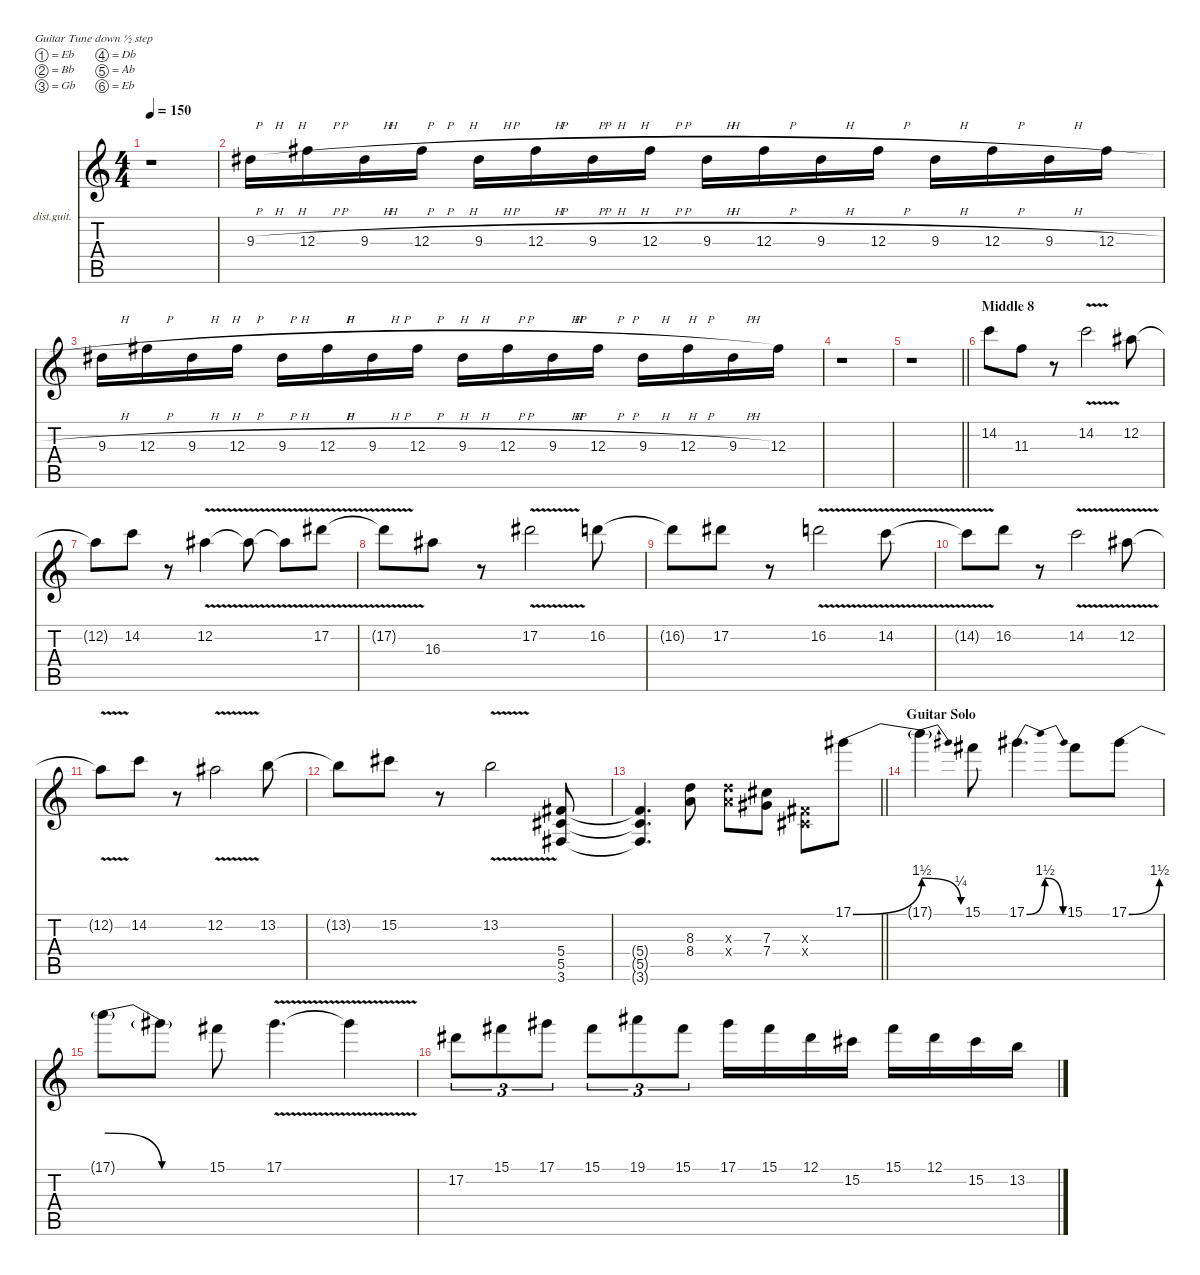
\defaultSystemsLayout 4
\hideDynamics
\bracketExtendMode nobrackets
\firstSystemTrackNameOrientation horizontal
\otherSystemsTrackNameOrientation horizontal
\track ("Satchel (Lead)" "dist.guit.") {instrument distortionguitar}
\staff {score tabs}
\tuning (Eb4 Bb3 Gb3 Db3 Ab2 Eb2)
\ts (4 4)
\tempo 150
\clef g2
\ks c
r.1{dy f} |
9.3{h}.16 12.3{h}.16 9.3{h}.16 12.3{h}.16 9.3{h}.16 12.3{h}.16 9.3{h}.16 12.3{h}.16 9.3{h}.16 12.3{h}.16 9.3{h}.16 12.3{h}.16 9.3{h}.16 12.3{h}.16 9.3{h}.16 12.3{h}.16 |
9.3{h}.16 12.3{h}.16 9.3{h}.16 12.3{h}.16 9.3{h}.16 12.3{h}.16 9.3{h}.16 12.3{h}.16 9.3{h}.16 12.3{h}.16 9.3{h}.16 12.3{h}.16 9.3{h}.16 12.3{h}.16 9.3{h}.16 12.3.16 |
r.1 |
\barLineRight lightlight
r.1 |
\section ("" "Middle 8")
14.2.8 11.3.8 r.8 14.2{v}.2 12.2.8 |
12.2{t}.8 14.2.8 r.8 12.2{v}.4 12.2{v t}.8 12.2{v t}.8 17.2{v}.8 |
17.2{v t}.8 16.3.8 r.8 17.2{v}.2 16.2.8 |
16.2{t}.8 17.2.8 r.8 16.2{v}.2 14.2{v}.8 |
14.2{v t}.8 16.2.8 r.8 14.2{v}.2 12.2{v}.8 |
12.2{v t}.8 14.2.8 r.8 12.2{v}.2 13.2.8 |
13.2{t}.8 15.2.8 r.8 13.2{v}.2 (5.4 5.5 3.6).8 |
\barLineRight lightlight
(5.4{t} 5.5{t} 3.6{t}).4{d} (8.3 8.4).8 (8.3{x} 8.4{x}).8 (7.3 7.4).8 (0.3{x} 0.4{x}).8 17.1{be (bend 0 0 60 6)}.8 |
\section ("" "Guitar Solo")
17.1{be (release 0 6 60 1) t}.4 15.1.8 17.1{be (bendrelease 0 0 15 6 45 6 60 0)}.4{d} 15.1.8 17.1{be (bend 0 0 60 6)}.8 |
17.1{be (release 0 6 60 0) t}.8 17.1{be (hold 0 0 60 0) t}.8 15.1.8 17.1{v}.4{d} 17.1{v t}.4 |
17.2.8{tu (3 2)} 15.1.8{tu (3 2)} 17.1.8{tu (3 2)} 15.1.8{tu (3 2)} 19.1.8{tu (3 2)} 15.1.8{tu (3 2)} 17.1.16 15.1.16 12.1.16 15.2.16 15.1.16 12.1.16 15.2.16 13.2.16
